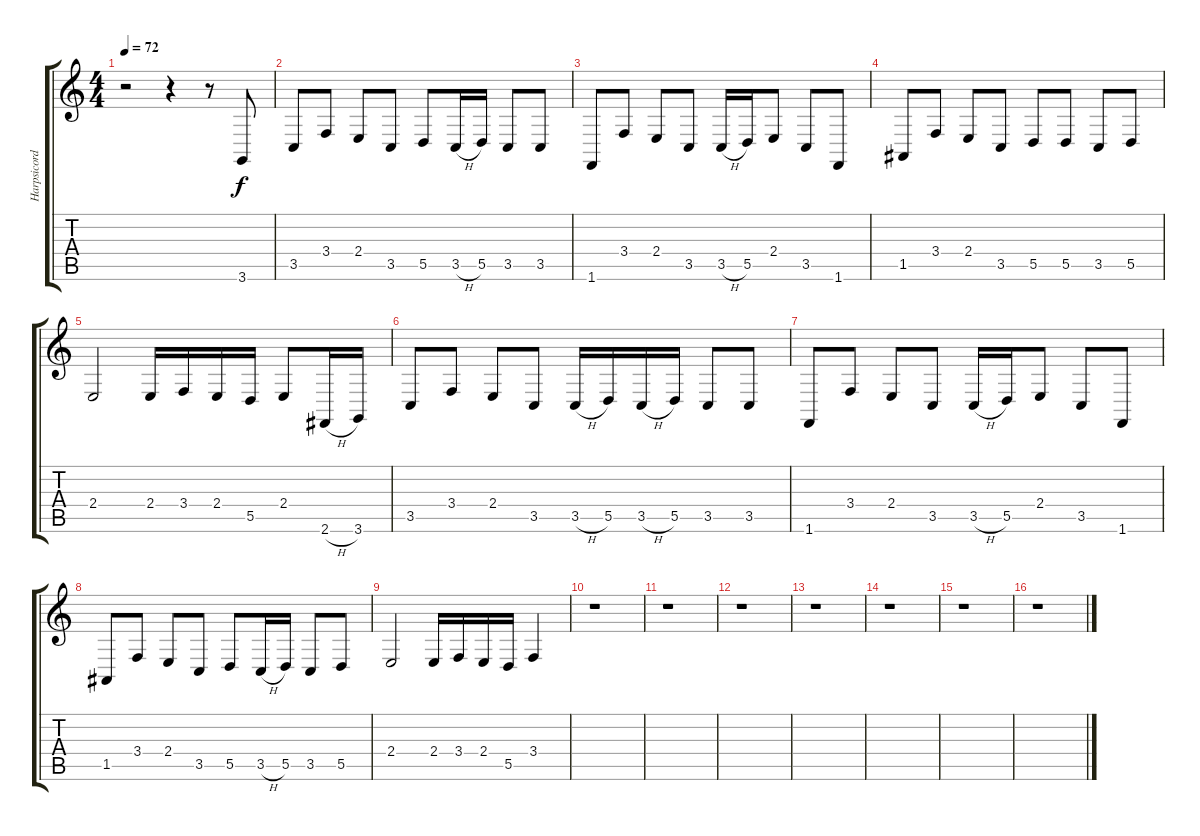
\track ("Harpsicord" "Harpsicord") {instrument harpsichord}
\staff {score tabs}
\tuning (E4 B3 G3 D3 A2 E2) {hide}
\ts (4 4)
\tempo 72
\clef g2
\ks c
r.2{dy f instrument harpsichord} r.4 r.8 3.6.8 |
3.5.8 3.4.8 2.4.8 3.5.8 5.5.8 3.5{h}.16 5.5.16 3.5.8 3.5.8 |
1.6.8 3.4.8 2.4.8 3.5.8 3.5{h}.16 5.5.16 2.4.8 3.5.8 1.6.8 |
1.5.8 3.4.8 2.4.8 3.5.8 5.5.8 5.5.8 3.5.8 5.5.8 |
2.4.2 2.4.16 3.4.16 2.4.16 5.5.16 2.4.8 2.6{h}.16 3.6.16 |
3.5.8 3.4.8 2.4.8 3.5.8 3.5{h}.16 5.5.16 3.5{h}.16 5.5.16 3.5.8 3.5.8 |
1.6.8 3.4.8 2.4.8 3.5.8 3.5{h}.16 5.5.16 2.4.8 3.5.8 1.6.8 |
1.5.8 3.4.8 2.4.8 3.5.8 5.5.8 3.5{h}.16 5.5.16 3.5.8 5.5.8 |
2.4.2 2.4.16 3.4.16 2.4.16 5.5.16 3.4.4 |
r.1 |
r.1 |
r.1 |
r.1 |
r.1 |
r.1 |
r.1
